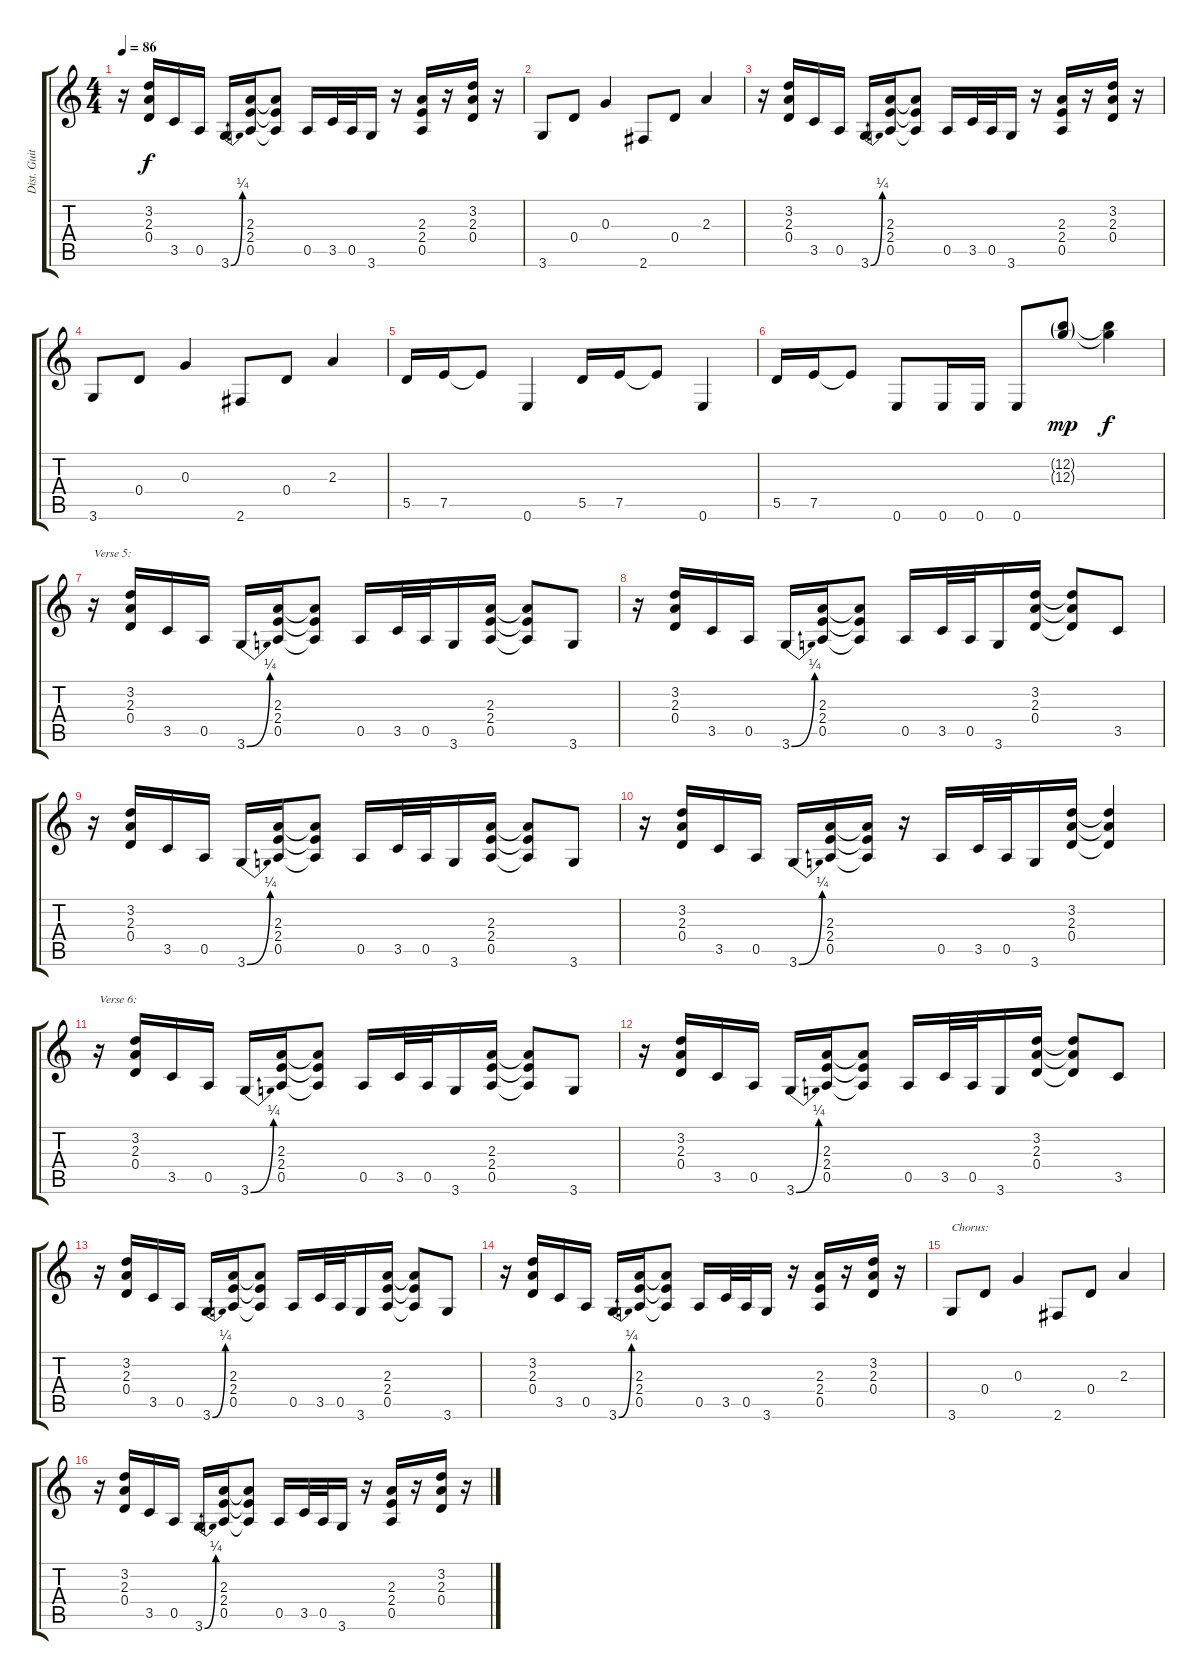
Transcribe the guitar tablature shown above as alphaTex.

\track ("Dist. Guitar 2" "Dist. Guit") {instrument distortionguitar}
\staff {score tabs}
\tuning (E4 B3 G3 D3 A2 E2) {hide}
\ts (4 4)
\tempo 86
\clef g2
\ks c
r.16{dy f} (3.2 2.3 0.4).16 3.5.16 0.5.16 3.6{be (bend 0 0 60 1)}.16 (2.3 2.4 0.5).16 (2.3{t} 2.4{t} 0.5{t}).8 0.5.16 3.5.32 0.5.32 3.6.16 r.16 (2.3 2.4 0.5).16 r.16 (3.2 2.3 0.4).16 r.16 |
3.6.8 0.4.8 0.3.4 2.6.8 0.4.8 2.3.4 |
r.16 (3.2 2.3 0.4).16 3.5.16 0.5.16 3.6{be (bend 0 0 60 1)}.16 (2.3 2.4 0.5).16 (2.3{t} 2.4{t} 0.5{t}).8 0.5.16 3.5.32 0.5.32 3.6.16 r.16 (2.3 2.4 0.5).16 r.16 (3.2 2.3 0.4).16 r.16 |
3.6.8 0.4.8 0.3.4 2.6.8 0.4.8 2.3.4 |
5.5.16 7.5.16 7.5{t}.8 0.6.4 5.5.16 7.5.16 7.5{t}.8 0.6.4 |
5.5.16 7.5.16 7.5{t}.8 0.6.8 0.6.16 0.6.16 0.6.8 (12.2{g} 12.3{g}).8{dy mp} (12.2{t} 12.3{t}).4{dy f} |
r.16{txt "Verse 5:" volume 10 instrument distortionguitar} (3.2 2.3 0.4).16 3.5.16 0.5.16 3.6{be (bend 0 0 60 1)}.16 (2.3 2.4 0.5).16 (2.3{t} 2.4{t} 0.5{t}).8 0.5.16 3.5.32 0.5.32 3.6.16 (2.3 2.4 0.5).16 (2.3{t} 2.4{t} 0.5{t}).8 3.6.8 |
r.16 (3.2 2.3 0.4).16 3.5.16 0.5.16 3.6{be (bend 0 0 60 1)}.16 (2.3 2.4 0.5).16 (2.3{t} 2.4{t} 0.5{t}).8 0.5.16 3.5.32 0.5.32 3.6.16 (3.2 2.3 0.4).16 (3.2{t} 2.3{t} 0.4{t}).8 3.5.8 |
r.16 (3.2 2.3 0.4).16 3.5.16 0.5.16 3.6{be (bend 0 0 60 1)}.16 (2.3 2.4 0.5).16 (2.3{t} 2.4{t} 0.5{t}).8 0.5.16 3.5.32 0.5.32 3.6.16 (2.3 2.4 0.5).16 (2.3{t} 2.4{t} 0.5{t}).8 3.6.8 |
r.16 (3.2 2.3 0.4).16 3.5.16 0.5.16 3.6{be (bend 0 0 60 1)}.16 (2.3 2.4 0.5).16 (2.3{t} 2.4{t} 0.5{t}).16 r.16 0.5.16 3.5.32 0.5.32 3.6.16 (3.2 2.3 0.4).16 (3.2{t} 2.3{t} 0.4{t}).4 |
r.16{txt "Verse 6:"} (3.2 2.3 0.4).16 3.5.16 0.5.16 3.6{be (bend 0 0 60 1)}.16 (2.3 2.4 0.5).16 (2.3{t} 2.4{t} 0.5{t}).8 0.5.16 3.5.32 0.5.32 3.6.16 (2.3 2.4 0.5).16 (2.3{t} 2.4{t} 0.5{t}).8 3.6.8 |
r.16 (3.2 2.3 0.4).16 3.5.16 0.5.16 3.6{be (bend 0 0 60 1)}.16 (2.3 2.4 0.5).16 (2.3{t} 2.4{t} 0.5{t}).8 0.5.16 3.5.32 0.5.32 3.6.16 (3.2 2.3 0.4).16 (3.2{t} 2.3{t} 0.4{t}).8 3.5.8 |
r.16 (3.2 2.3 0.4).16 3.5.16 0.5.16 3.6{be (bend 0 0 60 1)}.16 (2.3 2.4 0.5).16 (2.3{t} 2.4{t} 0.5{t}).8 0.5.16 3.5.32 0.5.32 3.6.16 (2.3 2.4 0.5).16 (2.3{t} 2.4{t} 0.5{t}).8 3.6.8 |
r.16 (3.2 2.3 0.4).16 3.5.16 0.5.16 3.6{be (bend 0 0 60 1)}.16 (2.3 2.4 0.5).16 (2.3{t} 2.4{t} 0.5{t}).8 0.5.16 3.5.32 0.5.32 3.6.16 r.16 (2.3 2.4 0.5).16 r.16 (3.2 2.3 0.4).16 r.16 |
3.6.8{txt "Chorus:"} 0.4.8 0.3.4 2.6.8 0.4.8 2.3.4 |
r.16 (3.2 2.3 0.4).16 3.5.16 0.5.16 3.6{be (bend 0 0 60 1)}.16 (2.3 2.4 0.5).16 (2.3{t} 2.4{t} 0.5{t}).8 0.5.16 3.5.32 0.5.32 3.6.16 r.16 (2.3 2.4 0.5).16 r.16 (3.2 2.3 0.4).16 r.16
